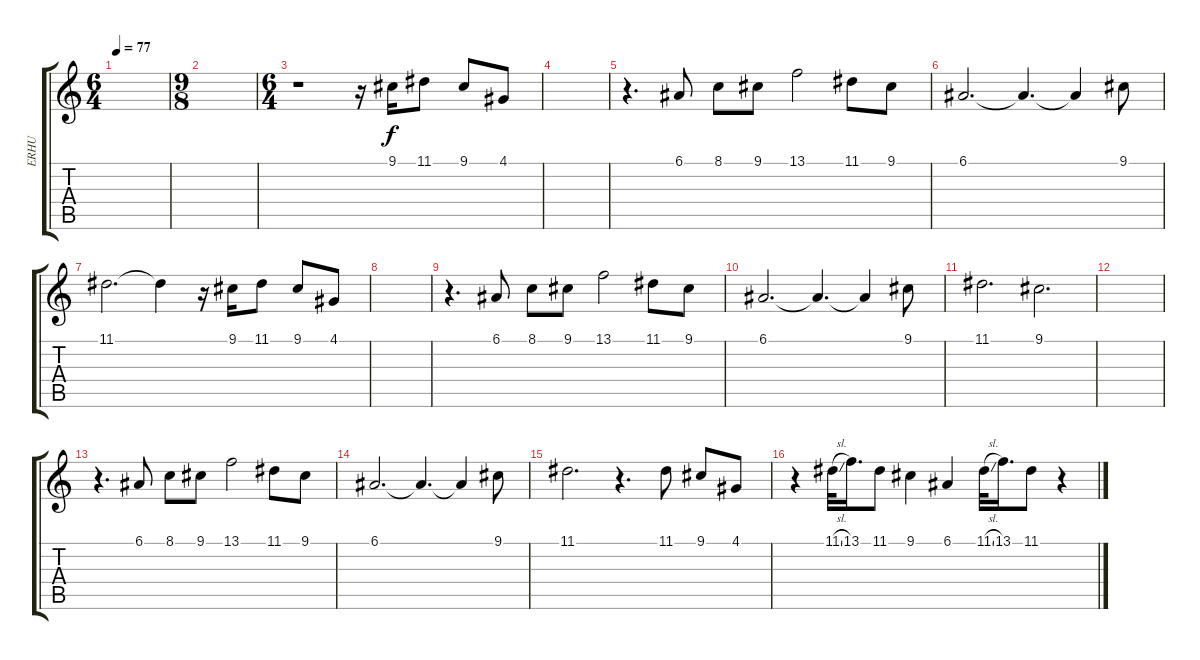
\track ("ERHU" "ERHU") {instrument flute}
\staff {score tabs}
\tuning (E4 B3 G3 D3 A2 E2) {hide}
\ts (6 4)
\tempo 77
\clef g2
\ks c
|
\ts (9 8)
|
\ts (6 4)
r.1 r.16 9.1.16 11.1.8 9.1.8 4.1.8 |
|
r.4{d volume 10} 6.1.8 8.1.8 9.1.8 13.1.2 11.1.8 9.1.8 |
6.1.2{d} 6.1{t}.4{d} 6.1{t}.4 9.1.8 |
11.1.2{d} 11.1{t}.4 r.16 9.1.16 11.1.8 9.1.8 4.1.8 |
|
r.4{d} 6.1.8 8.1.8 9.1.8 13.1.2 11.1.8 9.1.8 |
6.1.2{d} 6.1{t}.4{d} 6.1{t}.4 9.1.8 |
11.1.2{d} 9.1.2{d} |
|
r.4{d} 6.1.8 8.1.8 9.1.8 13.1.2 11.1.8 9.1.8 |
6.1.2{d} 6.1{t}.4{d} 6.1{t}.4 9.1.8 |
11.1.2{d} r.4{d} 11.1.8 9.1.8 4.1.8 |
r.4 11.1{sl}.32 13.1.16{d} 11.1.8 9.1.4 6.1.4 11.1{sl}.32 13.1.16{d} 11.1.8 r.4
